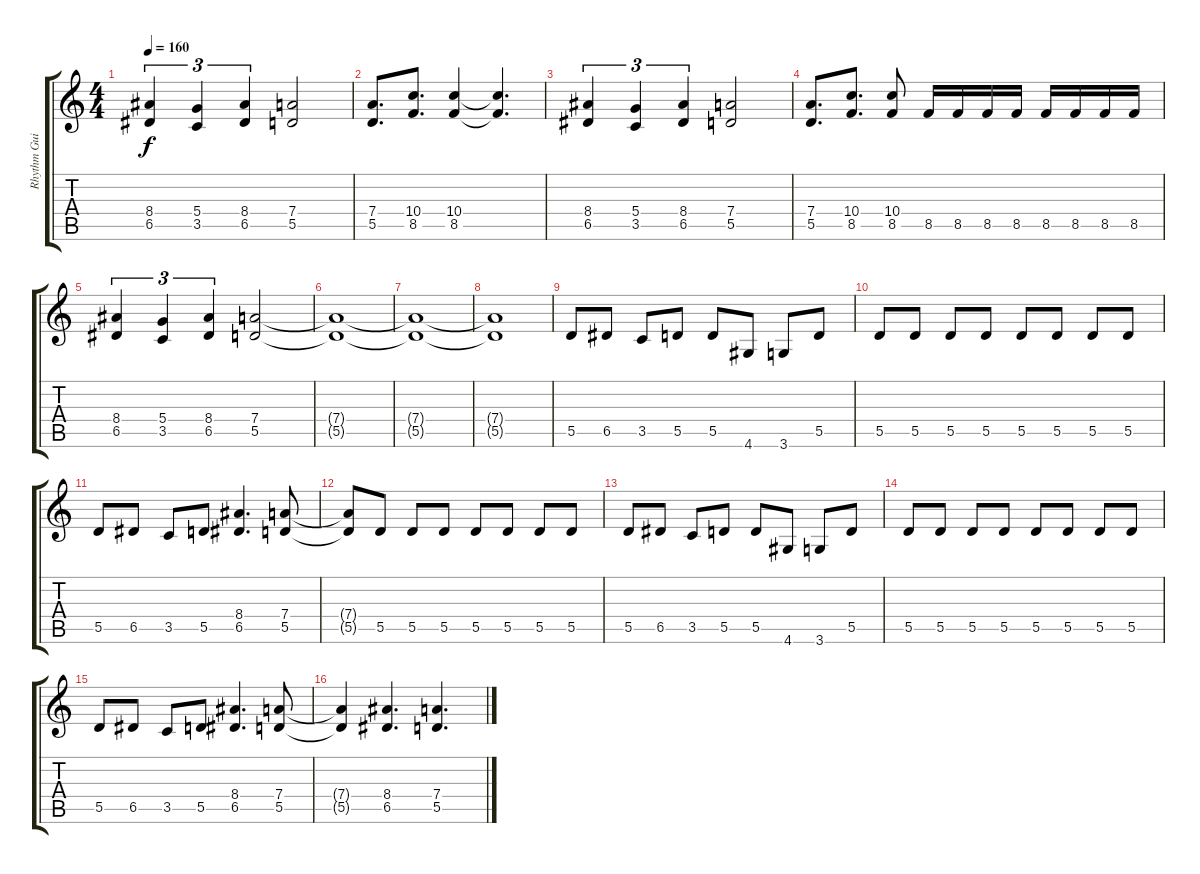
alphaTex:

\track ("Rhythm Guitar" "Rhythm Gui") {instrument distortionguitar}
\staff {score tabs}
\tuning (E4 B3 G3 D3 A2 E2) {hide}
\ts (4 4)
\tempo 160
\clef g2
\ks c
(8.4 6.5).4{tu (3 2) dy f} (5.4 3.5).4{tu (3 2)} (8.4 6.5).4{tu (3 2)} (7.4 5.5).2 |
(7.4 5.5).8{d} (10.4 8.5).8{d} (10.4 8.5).4 (10.4{t} 8.5{t}).4{d} |
(8.4 6.5).4{tu (3 2)} (5.4 3.5).4{tu (3 2)} (8.4 6.5).4{tu (3 2)} (7.4 5.5).2 |
(7.4 5.5).8{d} (10.4 8.5).8{d} (10.4 8.5).8 8.5.16 8.5.16 8.5.16 8.5.16 8.5.16 8.5.16 8.5.16 8.5.16 |
(8.4 6.5).4{tu (3 2)} (5.4 3.5).4{tu (3 2)} (8.4 6.5).4{tu (3 2)} (7.4 5.5).2 |
(7.4{t} 5.5{t}).1 |
(7.4{t} 5.5{t}).1 |
(7.4{t} 5.5{t}).1 |
5.5.8 6.5.8 3.5.8 5.5.8 5.5.8 4.6.8 3.6.8 5.5.8 |
5.5.8 5.5.8 5.5.8 5.5.8 5.5.8 5.5.8 5.5.8 5.5.8 |
5.5.8 6.5.8 3.5.8 5.5.8 (8.4 6.5).4{d} (7.4 5.5).8 |
(7.4{t} 5.5{t}).8 5.5.8 5.5.8 5.5.8 5.5.8 5.5.8 5.5.8 5.5.8 |
5.5.8 6.5.8 3.5.8 5.5.8 5.5.8 4.6.8 3.6.8 5.5.8 |
5.5.8 5.5.8 5.5.8 5.5.8 5.5.8 5.5.8 5.5.8 5.5.8 |
5.5.8 6.5.8 3.5.8 5.5.8 (8.4 6.5).4{d} (7.4 5.5).8 |
(7.4{t} 5.5{t}).4 (8.4 6.5).4{d} (7.4 5.5).4{d}
